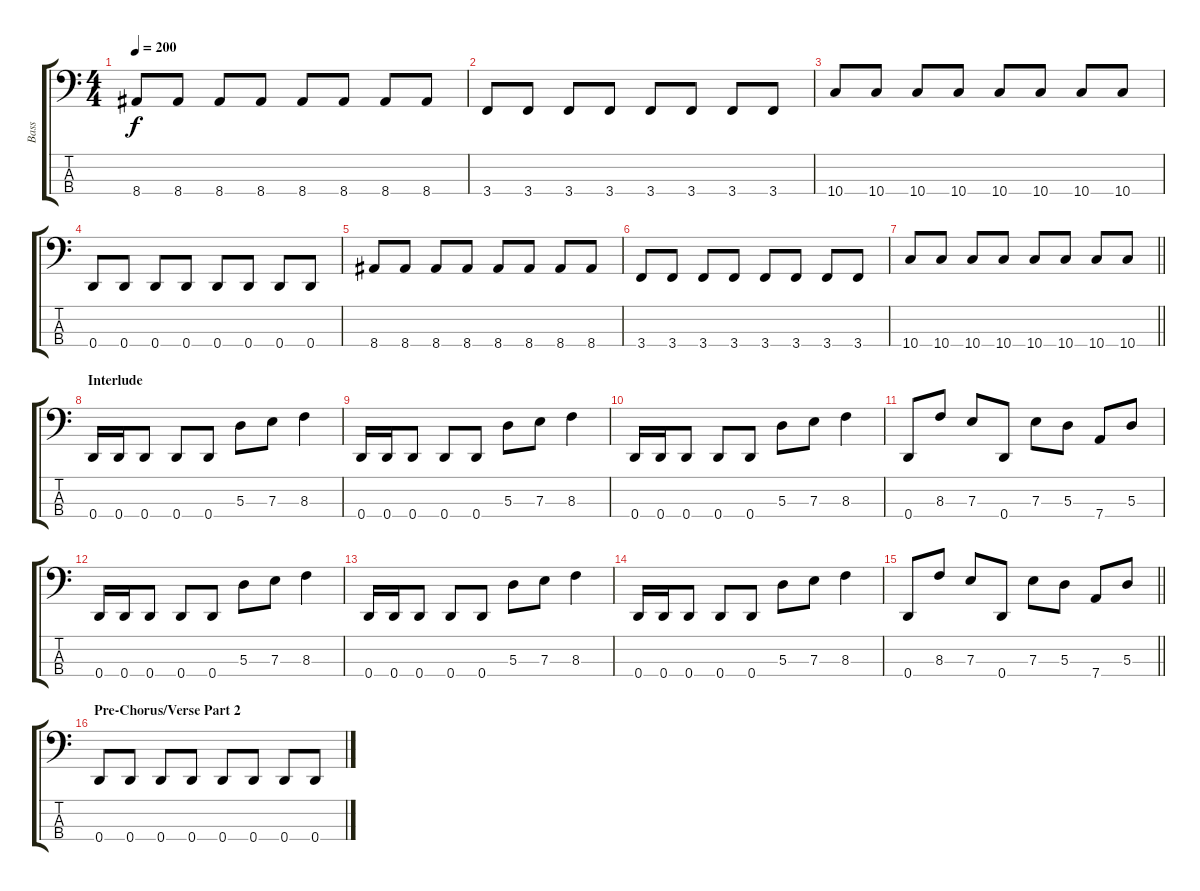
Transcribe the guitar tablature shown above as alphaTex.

\track ("Bass" "Bass") {instrument electricbasspick}
\staff {score tabs}
\tuning (G2 D2 A1 D1) {hide}
\ts (4 4)
\tempo 200
\clef f4
\ks c
8.4.8{dy f} 8.4.8 8.4.8 8.4.8 8.4.8 8.4.8 8.4.8 8.4.8 |
3.4.8 3.4.8 3.4.8 3.4.8 3.4.8 3.4.8 3.4.8 3.4.8 |
10.4.8 10.4.8 10.4.8 10.4.8 10.4.8 10.4.8 10.4.8 10.4.8 |
0.4.8 0.4.8 0.4.8 0.4.8 0.4.8 0.4.8 0.4.8 0.4.8 |
8.4.8 8.4.8 8.4.8 8.4.8 8.4.8 8.4.8 8.4.8 8.4.8 |
3.4.8 3.4.8 3.4.8 3.4.8 3.4.8 3.4.8 3.4.8 3.4.8 |
\barLineRight lightlight
10.4.8 10.4.8 10.4.8 10.4.8 10.4.8 10.4.8 10.4.8 10.4.8 |
\section ("" "Interlude")
0.4.16 0.4.16 0.4.8 0.4.8 0.4.8 5.3.8 7.3.8 8.3.4 |
0.4.16 0.4.16 0.4.8 0.4.8 0.4.8 5.3.8 7.3.8 8.3.4 |
0.4.16 0.4.16 0.4.8 0.4.8 0.4.8 5.3.8 7.3.8 8.3.4 |
0.4.8 8.3.8 7.3.8 0.4.8 7.3.8 5.3.8 7.4.8 5.3.8 |
0.4.16 0.4.16 0.4.8 0.4.8 0.4.8 5.3.8 7.3.8 8.3.4 |
0.4.16 0.4.16 0.4.8 0.4.8 0.4.8 5.3.8 7.3.8 8.3.4 |
0.4.16 0.4.16 0.4.8 0.4.8 0.4.8 5.3.8 7.3.8 8.3.4 |
\barLineRight lightlight
0.4.8 8.3.8 7.3.8 0.4.8 7.3.8 5.3.8 7.4.8 5.3.8 |
\section ("" "Pre-Chorus/Verse Part 2")
0.4.8 0.4.8 0.4.8 0.4.8 0.4.8 0.4.8 0.4.8 0.4.8
